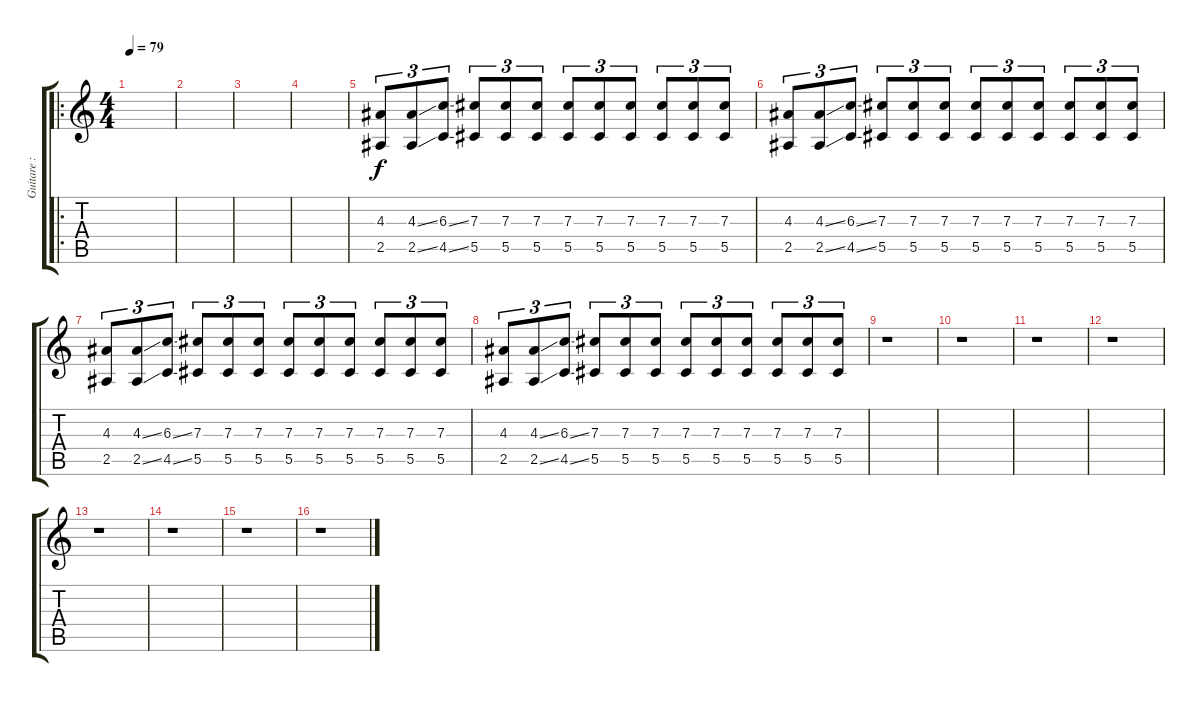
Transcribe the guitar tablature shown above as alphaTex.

\track ("Guitare : Deuxieme Riff  " "Guitare : ") {instrument overdrivenguitar}
\staff {score tabs}
\tuning (Eb4 Bb3 Gb3 Db3 Ab2 Db2) {hide}
\ro
\ts (4 4)
\tempo 79
\clef g2
\ks c
|
|
|
|
(4.3 2.5).8{tu (3 2)} (4.3{ss} 2.5{ss}).8{tu (3 2)} (6.3{ss} 4.5{ss}).8{tu (3 2)} (7.3 5.5).8{tu (3 2)} (7.3 5.5).8{tu (3 2)} (7.3 5.5).8{tu (3 2)} (7.3 5.5).8{tu (3 2)} (7.3 5.5).8{tu (3 2)} (7.3 5.5).8{tu (3 2)} (7.3 5.5).8{tu (3 2)} (7.3 5.5).8{tu (3 2)} (7.3 5.5).8{tu (3 2)} |
(4.3 2.5).8{tu (3 2)} (4.3{ss} 2.5{ss}).8{tu (3 2)} (6.3{ss} 4.5{ss}).8{tu (3 2)} (7.3 5.5).8{tu (3 2)} (7.3 5.5).8{tu (3 2)} (7.3 5.5).8{tu (3 2)} (7.3 5.5).8{tu (3 2)} (7.3 5.5).8{tu (3 2)} (7.3 5.5).8{tu (3 2)} (7.3 5.5).8{tu (3 2)} (7.3 5.5).8{tu (3 2)} (7.3 5.5).8{tu (3 2)} |
(4.3 2.5).8{tu (3 2)} (4.3{ss} 2.5{ss}).8{tu (3 2)} (6.3{ss} 4.5{ss}).8{tu (3 2)} (7.3 5.5).8{tu (3 2)} (7.3 5.5).8{tu (3 2)} (7.3 5.5).8{tu (3 2)} (7.3 5.5).8{tu (3 2)} (7.3 5.5).8{tu (3 2)} (7.3 5.5).8{tu (3 2)} (7.3 5.5).8{tu (3 2)} (7.3 5.5).8{tu (3 2)} (7.3 5.5).8{tu (3 2)} |
(4.3 2.5).8{tu (3 2)} (4.3{ss} 2.5{ss}).8{tu (3 2)} (6.3{ss} 4.5{ss}).8{tu (3 2)} (7.3 5.5).8{tu (3 2)} (7.3 5.5).8{tu (3 2)} (7.3 5.5).8{tu (3 2)} (7.3 5.5).8{tu (3 2)} (7.3 5.5).8{tu (3 2)} (7.3 5.5).8{tu (3 2)} (7.3 5.5).8{tu (3 2)} (7.3 5.5).8{tu (3 2)} (7.3 5.5).8{tu (3 2)} |
r.1 |
r.1 |
r.1 |
r.1 |
r.1 |
r.1 |
r.1 |
r.1
